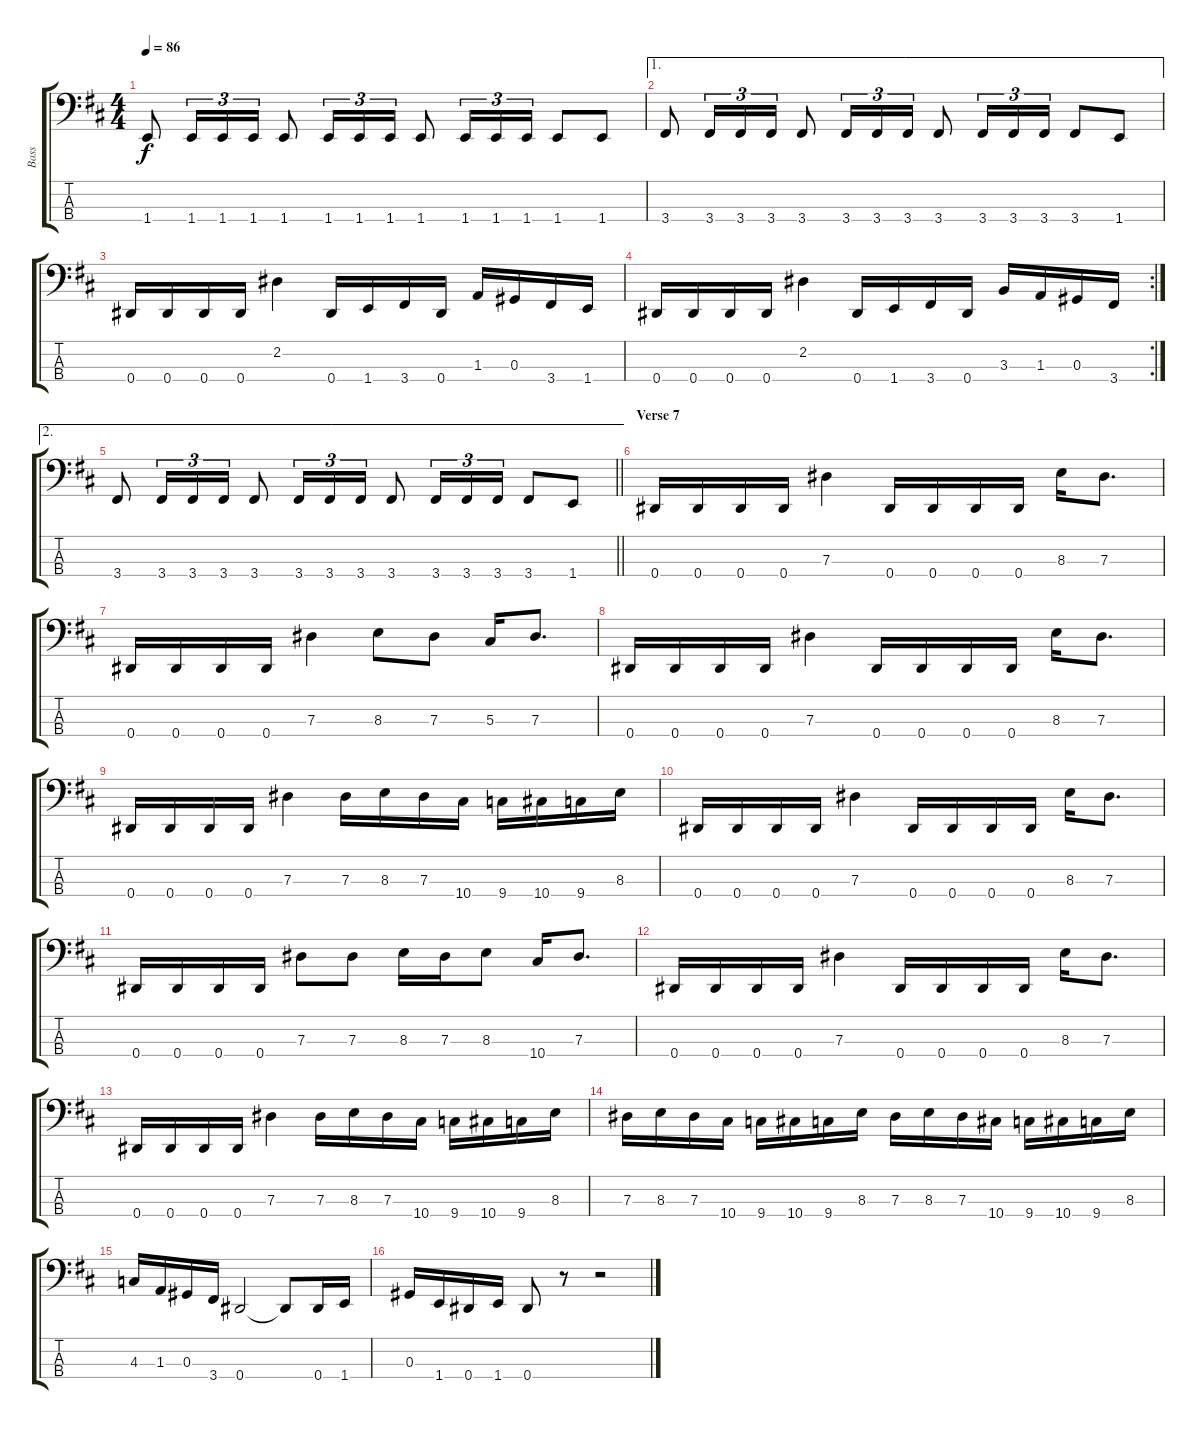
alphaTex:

\track ("Bass" "Bass") {instrument electricbassfinger}
\staff {score tabs}
\tuning (Gb2 Db2 Ab1 Eb1) {hide}
\ts (4 4)
\tempo 86
\clef f4
\ks bminor
1.4.8{dy f} 1.4.16{tu (3 2)} 1.4.16{tu (3 2)} 1.4.16{tu (3 2)} 1.4.8 1.4.16{tu (3 2)} 1.4.16{tu (3 2)} 1.4.16{tu (3 2)} 1.4.8 1.4.16{tu (3 2)} 1.4.16{tu (3 2)} 1.4.16{tu (3 2)} 1.4.8 1.4.8 |
\ae 1
3.4.8 3.4.16{tu (3 2)} 3.4.16{tu (3 2)} 3.4.16{tu (3 2)} 3.4.8 3.4.16{tu (3 2)} 3.4.16{tu (3 2)} 3.4.16{tu (3 2)} 3.4.8 3.4.16{tu (3 2)} 3.4.16{tu (3 2)} 3.4.16{tu (3 2)} 3.4.8 1.4.8 |
0.4.16 0.4.16 0.4.16 0.4.16 2.2.4 0.4.16 1.4.16 3.4.16 0.4.16 1.3.16 0.3.16 3.4.16 1.4.16 |
\rc 2
0.4.16 0.4.16 0.4.16 0.4.16 2.2.4 0.4.16 1.4.16 3.4.16 0.4.16 3.3.16 1.3.16 0.3.16 3.4.16 |
\ae 2
\barLineRight lightlight
3.4.8 3.4.16{tu (3 2)} 3.4.16{tu (3 2)} 3.4.16{tu (3 2)} 3.4.8 3.4.16{tu (3 2)} 3.4.16{tu (3 2)} 3.4.16{tu (3 2)} 3.4.8 3.4.16{tu (3 2)} 3.4.16{tu (3 2)} 3.4.16{tu (3 2)} 3.4.8 1.4.8 |
\section ("" "Verse 7")
0.4.16 0.4.16 0.4.16 0.4.16 7.3.4 0.4.16 0.4.16 0.4.16 0.4.16 8.3.16 7.3.8{d} |
0.4.16 0.4.16 0.4.16 0.4.16 7.3.4 8.3.8 7.3.8 5.3.16 7.3.8{d} |
0.4.16 0.4.16 0.4.16 0.4.16 7.3.4 0.4.16 0.4.16 0.4.16 0.4.16 8.3.16 7.3.8{d} |
0.4.16 0.4.16 0.4.16 0.4.16 7.3.4 7.3.16 8.3.16 7.3.16 10.4.16 9.4.16 10.4.16 9.4.16 8.3.16 |
0.4.16 0.4.16 0.4.16 0.4.16 7.3.4 0.4.16 0.4.16 0.4.16 0.4.16 8.3.16 7.3.8{d} |
0.4.16 0.4.16 0.4.16 0.4.16 7.3.8 7.3.8 8.3.16 7.3.16 8.3.8 10.4.16 7.3.8{d} |
0.4.16 0.4.16 0.4.16 0.4.16 7.3.4 0.4.16 0.4.16 0.4.16 0.4.16 8.3.16 7.3.8{d} |
0.4.16 0.4.16 0.4.16 0.4.16 7.3.4 7.3.16 8.3.16 7.3.16 10.4.16 9.4.16 10.4.16 9.4.16 8.3.16 |
7.3.16 8.3.16 7.3.16 10.4.16 9.4.16 10.4.16 9.4.16 8.3.16 7.3.16 8.3.16 7.3.16 10.4.16 9.4.16 10.4.16 9.4.16 8.3.16 |
4.3.16 1.3.16 0.3.16 3.4.16 0.4.2 0.4{t}.8 0.4.16 1.4.16 |
0.3.16 1.4.16 0.4.16 1.4.16 0.4.8 r.8 r.2
